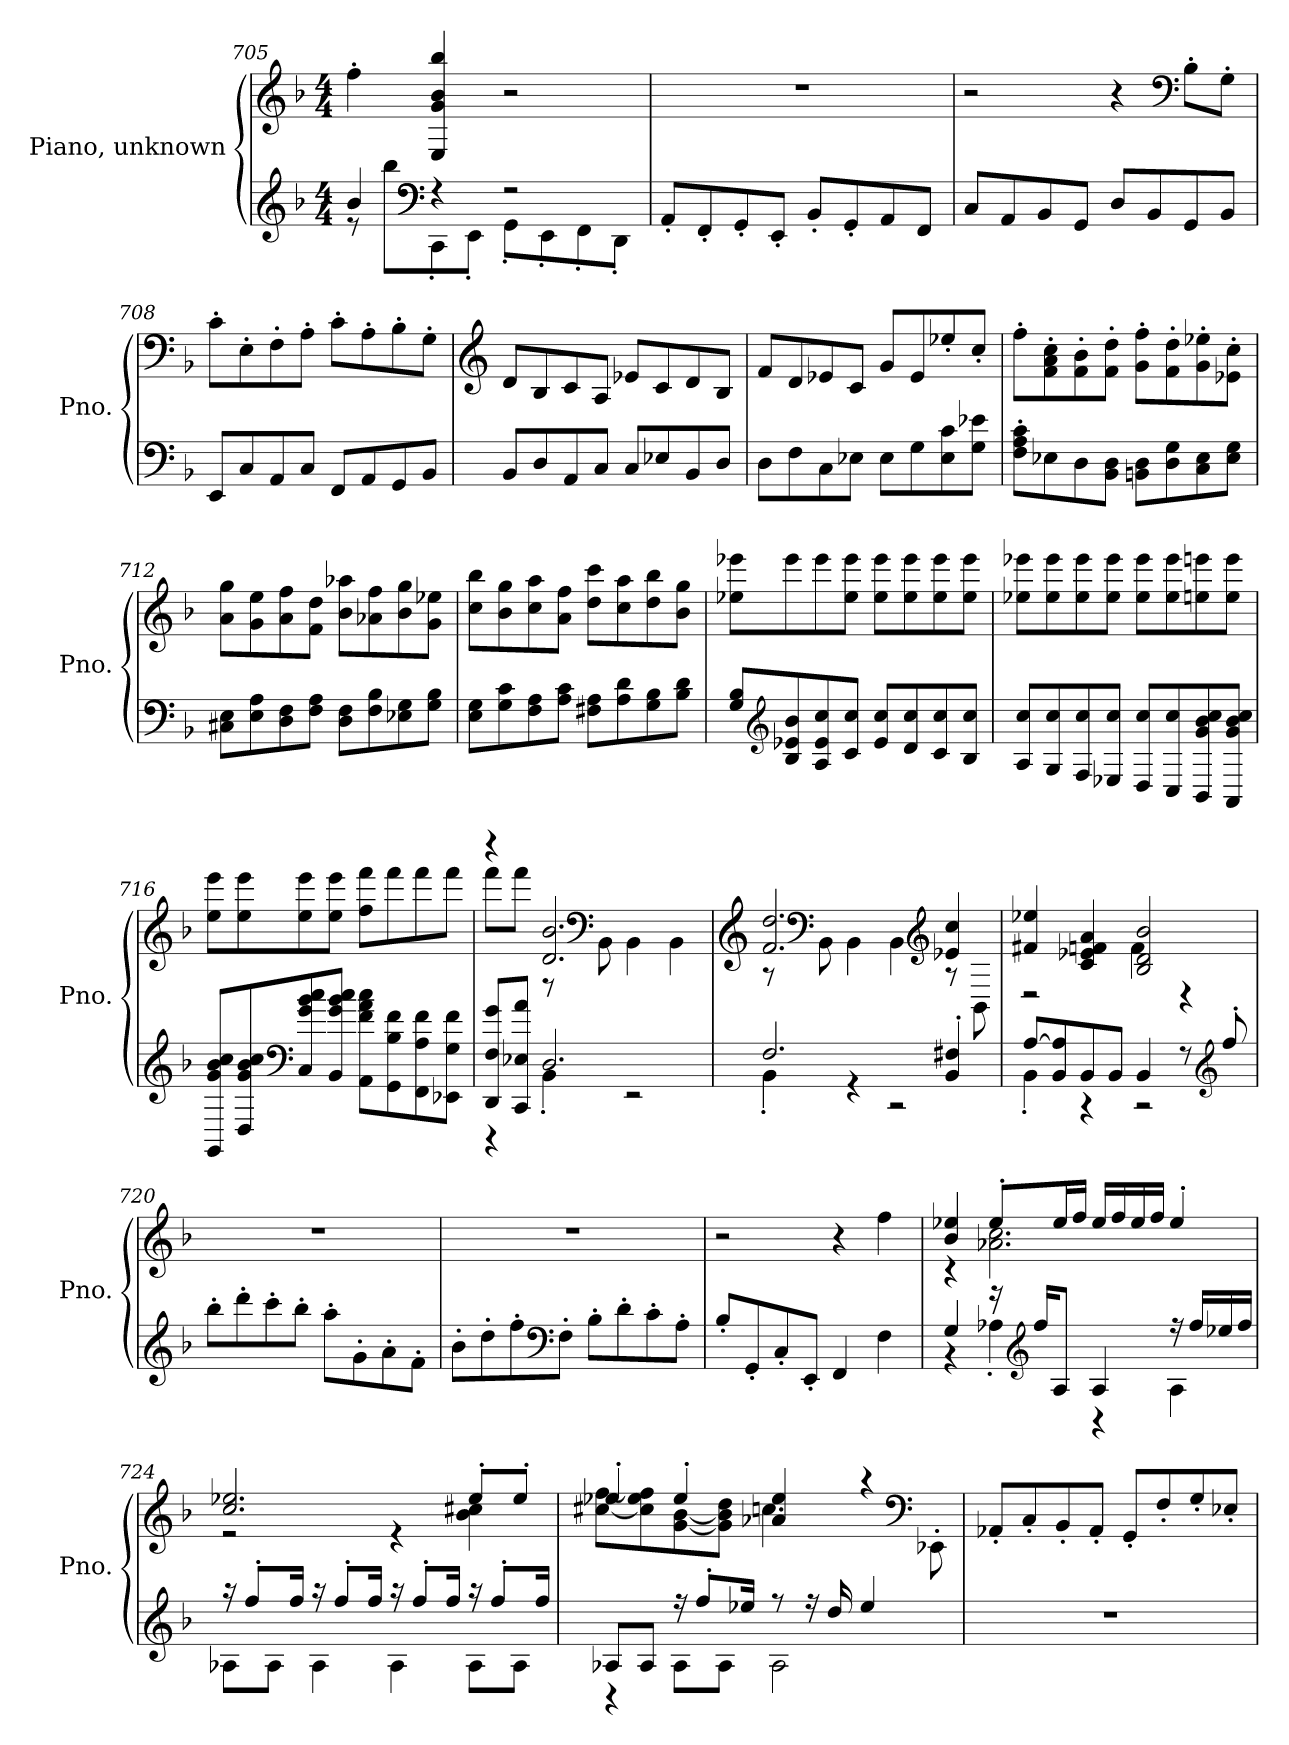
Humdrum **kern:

**kern	**kern
*part1	*part1
*staff2	*staff1
*I"Piano, unknown	*
*I'Pno.	*
*clefG2	*clefG2
*k[b-]	*k[b-]
*M4/4	*M4/4
=705	=705
*^	*
4b-/	8r	4ff'\
.	8bb-\L	.
*clefF4	*	*
4r	8CC'\	4E/ 4g/ 4b-/ 4bb-/
.	8EE'\J	.
2r	8GG'\L	2r
.	8EE'\	.
.	8FF'\	.
.	8DD'\J	.
*v	*v	*
=706	=706
8AA'/L	1r
8FF'/	.
8GG'/	.
8EE'/J	.
8BB-'/L	.
8GG'/	.
8AA/	.
8FF/J	.
!!LO:LB:g=z
=707	=707
8C/L	2r
8AA/	.
8BB-/	.
8GG/J	.
8D/L	4r
8BB-/	.
*	*clefF4
8GG/	8B-'\L
8BB-/J	8G'\J
=708	=708
8EE/L	8c'\L
8C/	8E'\
8AA/	8F'\
8C/J	8A'\J
8FF/L	8c'\L
8AA/	8A'\
8GG/	8B-'\
8BB-/J	8G'\J
=709	=709
*	*clefG2
8BB-/L	8d/L
8D/	8B-/
8AA/	8c/
8C/J	8A/J
8C/L	8e-X/L
8E-X/	8c/
8BB-/	8d/
8D/J	8B-/J
=710	=710
8D\L	8f/L
8F\	8d/
8C\	8e-X/
8E-X\J	8c/J
8E-\L	8g/L
8G\	8e-/
8E-\ 8c\	8ee-X'/
8G\ 8e-X\J	8cc'/J
!!LO:LB:g=z
=711	=711
8F\' 8A\' 8c\'L	8ff'\L
8E-X\	8f\' 8a\' 8cc\'
8D\	8f\' 8b-\'
8BB-\ 8D\J	8f\' 8dd\'J
8BBn\ 8D\L	8g\' 8ff\'L
8D\ 8G\	8f\' 8dd\'
8C\ 8E-\	8g\' 8ee-X\'
8E-\ 8G\J	8e-X\' 8cc\'J
=712	=712
8C#X\ 8E\L	8a\ 8gg\L
8E\ 8A\	8g\ 8ee\
8D\ 8F\	8a\ 8ff\
8F\ 8A\J	8f\ 8dd\J
8D\ 8F\L	8b-\ 8aa-X\L
8F\ 8B-\	8a-X\ 8ff\
8E-X\ 8G\	8b-\ 8gg\
8G\ 8B-\J	8g\ 8ee-X\J
=713	=713
8E\ 8G\L	8cc\ 8bb-\L
8G\ 8c\	8b-\ 8gg\
8F\ 8A\	8cc\ 8aa\
8A\ 8c\J	8a\ 8ff\J
8F#X\ 8A\L	8dd\ 8ccc\L
8A\ 8d\	8cc\ 8aa\
8G\ 8B-\	8dd\ 8bb-\
8B-\ 8d\J	8b-\ 8gg\J
!!LO:LB:g=z
=714	=714
8G/ 8B-/L	8ee-X\ 8eee-X\L
*clefG2	*
8B-/ 8e-X/ 8b-/	8eee-\
8A/ 8e-/ 8cc/	8eee-\
8c/ 8cc/J	8ee-\ 8eee-\J
8e-/ 8cc/L	8ee-\ 8eee-\L
8d/ 8cc/	8ee-\ 8eee-\
8c/ 8cc/	8ee-\ 8eee-\
8B-/ 8cc/J	8ee-\ 8eee-\J
=715	=715
8A/ 8cc/L	8ee-X\ 8eee-X\L
8G/ 8cc/	8ee-\ 8eee-\
8F/ 8cc/	8ee-\ 8eee-\
8E-X/ 8cc/J	8ee-\ 8eee-\J
8D/ 8cc/L	8ee-\ 8eee-\L
8C/ 8cc/	8ee-\ 8eee-\
8BB-/ 8g/ 8b-/ 8cc/	8een\ 8eeen\
8AA/ 8g/ 8b-/ 8cc/J	8ee\ 8eee\J
=716	=716
8GG/ 8g/ 8b-/ 8cc/L	8ee\ 8eee\L
8D/ 8g/ 8b-/ 8cc/	8ee\ 8eee\
*clefF4	*
8C/ 8g/ 8b-/ 8cc/	8ee\ 8eee\
8BB-/ 8g/ 8b-/ 8cc/J	8ee\ 8eee\J
8AA\ 8f\ 8a\ 8cc\L	8ff\ 8fff\L
8GG\ 8B-\ 8f\	8fff\
8FF\ 8A\ 8f\	8fff\
8EE-X\ 8G\ 8f\J	8fff\J
!!LO:LB:g=z
=717	=717
*^	*^
8DD/ 8F/ 8g/L	4r	4r	8fff\L
8CC/ 8E-X/ 8a/J	.	.	8fff\J
2.D/	4BB-'\	2.d/ 2.b-/	8r
*	*	*clefF4	*
.	.	.	8BB-\
.	2r	.	4BB-\
.	.	.	4BB-\
=718	=718	=718	=718
*	*	*clefG2	*
2.F/	4BB-'\	2.f/ 2.dd/	8r
*	*	*clefF4	*
.	.	.	8BB-\
.	4r	.	4BB-\
.	2r	.	4BB-\
*	*	*clefG2	*
4BB-/' 4F#X/'	.	4e-X/ 4cc/	8r
.	.	.	8BB-\
=719	=719	=719	=719
[8A/L	4BB-'\	4f#X/ 4ee-X/	2r
8BB-/ 8A/]	.	.	.
8BB-/	4r	4c/ 4e-X/ 4fn/ 4a/	.
8BB-/J	.	.	.
4BB-/	2r	2B-/ 2d/ 2b-/	4f\
8r	.	.	4r
*clefG2	*	*	*
8ff'/	.	.	.
*v	*v	*	*
*	*v	*v
=720	=720
8bb-'\L	1r
8ddd'\	.
8ccc'\	.
8bb-'\J	.
8aa'\L	.
8g'\	.
8a'\	.
8f'\J	.
!!LO:PB:g=z
=721	=721
8b-'\L	1r
8dd'\	.
8ff'\	.
*clefF4	*
8F'\J	.
8B-'\L	.
8d'\	.
8c'\	.
8A'\J	.
=722	=722
8B-'/L	2r
8GG'/	.
8C'/	.
8EE'/J	.
4FF/	4r
4F\	4ff\
=723	=723
*^	*^
4G/	4r	4b-/ 4ee-X/	4r
16r	4A-X'\	8ee-'/L	2.a-X\ 2.cc\
*clefG2	*	*	*
16ff/KL	.	.	.
8A-/J	.	16ee-/L	.
.	.	16ff/JJ	.
4A-/	4r	16ee-/LL	.
.	.	16ff/	.
.	.	16ee-/	.
.	.	16ff/JJ	.
16r	4A-\	4ee-'/	.
16ff/LL	.	.	.
16ee-X/	.	.	.
16ff/JJ	.	.	.
!!LO:LB:g=z	!!
=724	=724	=724	=724
16r	8A-X\L	2.cc/ 2.ee-X/	2r
8ff'/L	.	.	.
.	8A-\J	.	.
16ff/Jk	.	.	.
16r	4A-\	.	.
8ff'/L	.	.	.
16ff/Jk	.	.	.
16r	4A-\	.	4r
8ff'/L	.	.	.
16ff/Jk	.	.	.
16r	8A-\L	8ee-'/L	4b-\ 4cc#X\
8ff'/L	.	.	.
.	8A-\J	8ee-'/J	.
16ff/Jk	.	.	.
=725	=725	=725	=725
8A-X/L	4r	4ee-X'/	[8cc#X\ [8ff\L
8A-/J	.	.	8cc#\] 8ee-\ 8ff\]
16r	8A-\L	4ee-'/	[8g\ [8b-\
8ff'/L	.	.	.
.	8A-\J	.	8g\] 8b-\] 8dd\J
16ee-X/Jk	.	.	.
8r	2A-\	4a-X/ 4ee-/	4.ccn\
16r	.	.	.
16dd/	.	.	.
4ee-/	.	4r	.
*	*	*clefF4	*
.	.	.	8EE-X'\
*v	*v	*	*
*	*v	*v
=726	=726
1r	8AA-X'/L
.	8C'/
.	8BB-'/
.	8AA-'/J
.	8GG'/L
.	8F'/
.	8G'/
.	8E-X'/J
=	=
*-	*-
